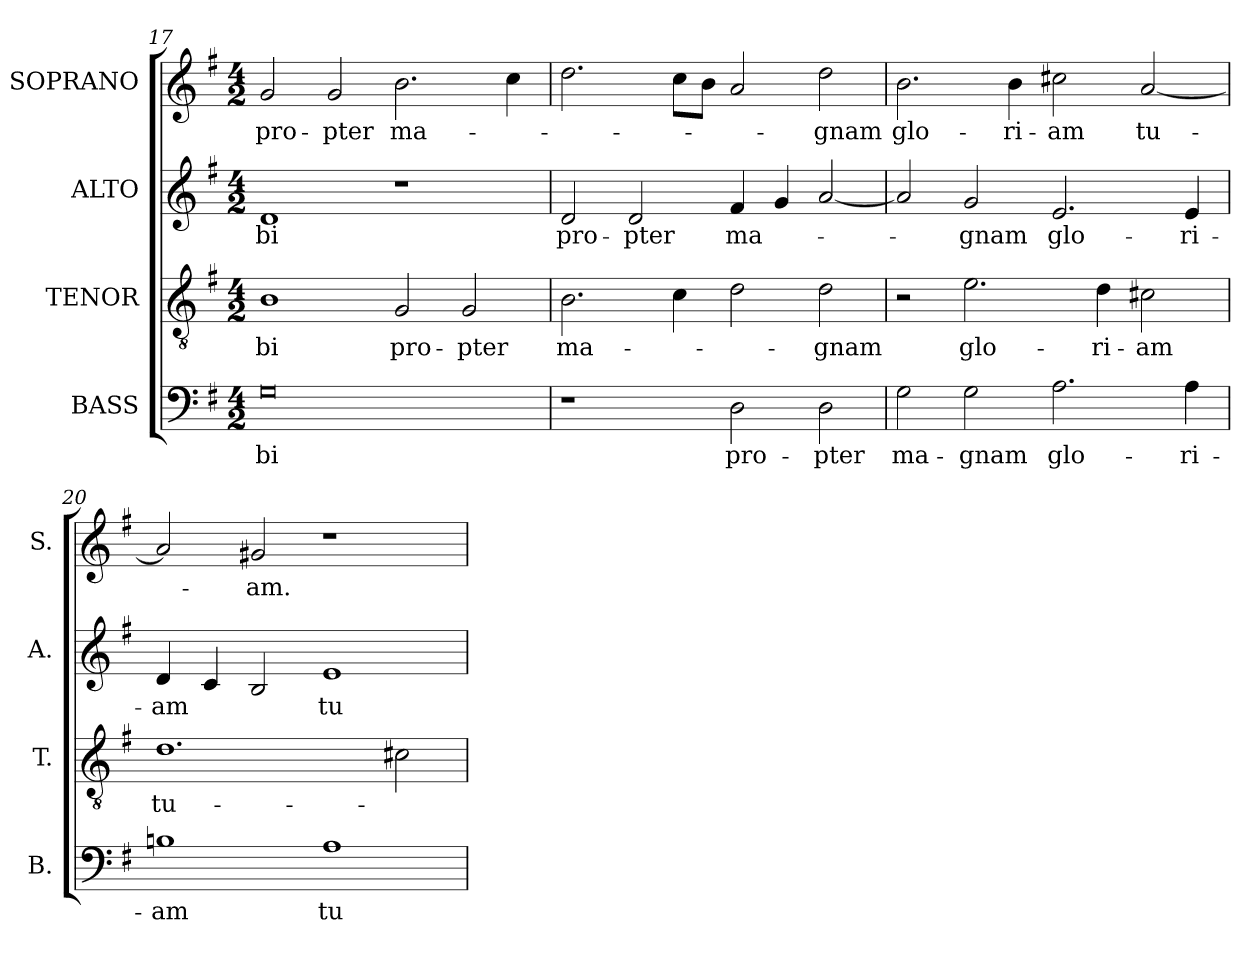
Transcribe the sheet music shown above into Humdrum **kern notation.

**kern	**text	**kern	**text	**kern	**text	**kern	**text
*part4	*part4	*part3	*part3	*part2	*part2	*part1	*part1
*staff4	*staff4	*staff3	*staff3	*staff2	*staff2	*staff1	*staff1
*I"BASS	*	*I"TENOR	*	*I"ALTO	*	*I"SOPRANO	*
*I'B.	*	*I'T.	*	*I'A.	*	*I'S.	*
*clefF4	*	*clefGv2	*	*clefG2	*	*clefG2	*
*	*	*ITrd7c12	*	*	*	*	*
*k[f#]	*	*k[f#]	*	*k[f#]	*	*k[f#]	*
*G:	*	*G:	*	*G:	*	*G:	*
*M4/2	*	*M4/2	*	*M4/2	*	*M4/2	*
=17	=17	=17	=17	=17	=17	=17	=17
!	!LO:LY:b:color=#000000	!	!	!	!	!	!
!	!	!	!LO:LY:b:color=#000000	!	!	!	!
!	!	!	!	!	!LO:LY:b:color=#000000	!	!
!	!	!	!	!	!	!	!LO:LY:b:color=#000000
0Gi	-bi	1BBi	-bi	1di	-bi	2gi/	pro-
!	!	!	!	!	!	!	!LO:LY:b:color=#000000
.	.	.	.	.	.	2gi/	-pter
!	!	!	!LO:LY:b:color=#000000	!	!	!	!
!	!	!	!	!	!	!	!LO:LY:b:color=#000000
.	.	2GGi/	pro-	1r	.	2.bi\	ma-
!	!	!	!LO:LY:b:color=#000000	!	!	!	!
.	.	2GGi/	-pter	.	.	.	.
.	.	.	.	.	.	4cci\	.
=18	=18	=18	=18	=18	=18	=18	=18
!	!	!	!LO:LY:b:color=#000000	!	!	!	!
!	!	!	!	!	!LO:LY:b:color=#000000	!	!
1r	.	2.BBi\	ma-	2di/	pro-	2.ddi\	.
!	!	!	!	!	!LO:LY:b:color=#000000	!	!
.	.	.	.	2di/	-pter	.	.
.	.	4Ci\	.	.	.	8cci\L	.
.	.	.	.	.	.	8bi\J	.
!	!LO:LY:b:color=#000000	!	!	!	!	!	!
!	!	!	!	!	!LO:LY:b:color=#000000	!	!
2Di\	pro-	2Di\	.	4f#i/	ma-	2ai/	.
.	.	.	.	4gi/	.	.	.
!	!LO:LY:b:color=#000000	!	!	!	!	!	!
!	!	!	!LO:LY:b:color=#000000	!	!	!	!
!	!	!	!	!	!	!	!LO:LY:b:color=#000000
2Di\	-pter	2Di\	-gnam	[2ai/	.	2ddi\	-gnam
=19	=19	=19	=19	=19	=19	=19	=19
!	!LO:LY:b:color=#000000	!	!	!	!	!	!
!	!	!	!	!	!	!	!LO:LY:b:color=#000000
2Gi\	ma-	2r	.	2ai/]	.	2.bi\	glo-
!	!LO:LY:b:color=#000000	!	!	!	!	!	!
!	!	!	!LO:LY:b:color=#000000	!	!	!	!
!	!	!	!	!	!LO:LY:b:color=#000000	!	!
2Gi\	-gnam	2.Ei\	glo-	2gi/	-gnam	.	.
!	!	!	!	!	!	!	!LO:LY:b:color=#000000
.	.	.	.	.	.	4bi\	-ri-
!	!LO:LY:b:color=#000000	!	!	!	!	!	!
!	!	!	!	!	!LO:LY:b:color=#000000	!	!
!	!	!	!	!	!	!	!LO:LY:b:color=#000000
2.Ai\	glo-	.	.	2.ei/	glo-	2cc#Xi\	-am
!	!	!	!LO:LY:b:color=#000000	!	!	!	!
.	.	4Di\	-ri-	.	.	.	.
!	!	!	!LO:LY:b:color=#000000	!	!	!	!
!	!	!	!	!	!	!	!LO:LY:b:color=#000000
.	.	2C#Xi\	-am	.	.	[2ai/	tu-
!	!LO:LY:b:color=#000000	!	!	!	!	!	!
!	!	!	!	!	!LO:LY:b:color=#000000	!	!
4Ai\	-ri-	.	.	4ei/	-ri-	.	.
=20	=20	=20	=20	=20	=20	=20	=20
!	!LO:LY:b:color=#000000	!	!	!	!	!	!
!	!	!	!LO:LY:b:color=#000000	!	!	!	!
!	!	!	!	!	!LO:LY:b:color=#000000	!	!
1Bni	-am	1.Di	tu-	4di/	-am	2ai/]	.
.	.	.	.	4ci/	.	.	.
!	!	!	!	!	!	!	!LO:LY:b:color=#000000
.	.	.	.	2Bi/	.	2g#Xi/	-am.
!	!LO:LY:b:color=#000000	!	!	!	!	!	!
!	!	!	!	!	!LO:LY:b:color=#000000	!	!
1Ai	tu-	.	.	1ei	tu-	1r	.
.	.	2C#Xi\	.	.	.	.	.
=	=	=	=	=	=	=	=
*-	*-	*-	*-	*-	*-	*-	*-
